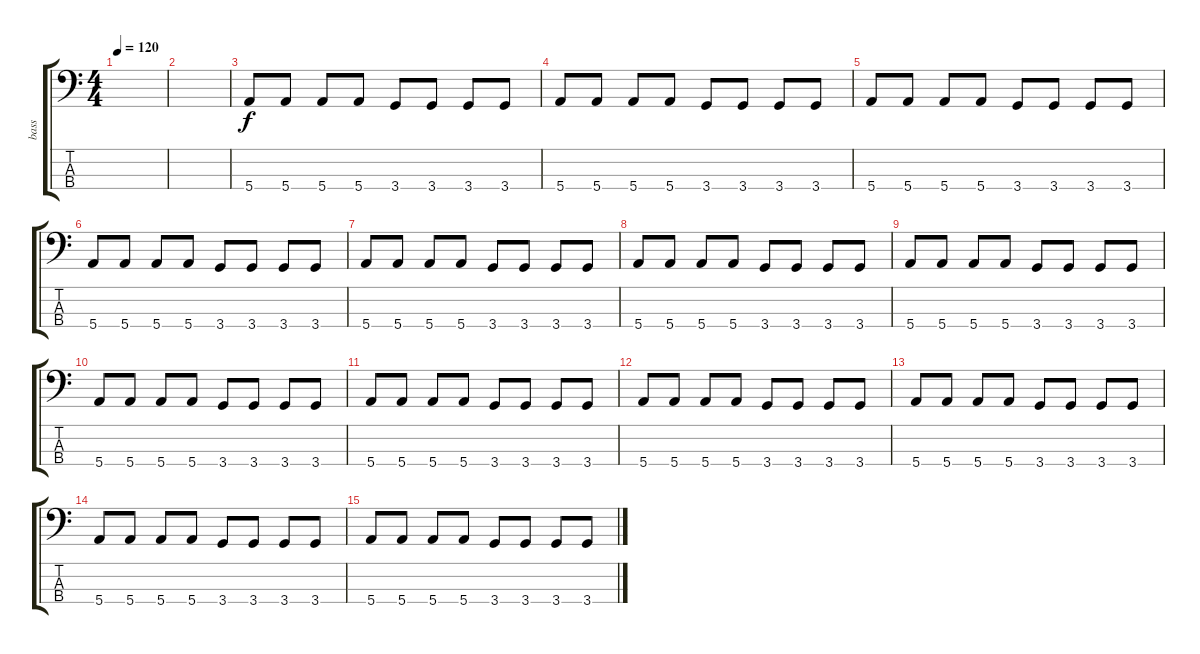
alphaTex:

\track ("bass" "bass") {instrument fretlessbass}
\staff {score tabs}
\tuning (G2 D2 A1 E1) {hide}
\ts (4 4)
\tempo 120
\clef f4
\ks c
|
|
5.4.8 5.4.8 5.4.8 5.4.8 3.4.8 3.4.8 3.4.8 3.4.8 |
5.4.8 5.4.8 5.4.8 5.4.8 3.4.8 3.4.8 3.4.8 3.4.8 |
5.4.8 5.4.8 5.4.8 5.4.8 3.4.8 3.4.8 3.4.8 3.4.8 |
5.4.8 5.4.8 5.4.8 5.4.8 3.4.8 3.4.8 3.4.8 3.4.8 |
5.4.8 5.4.8 5.4.8 5.4.8 3.4.8 3.4.8 3.4.8 3.4.8 |
5.4.8 5.4.8 5.4.8 5.4.8 3.4.8 3.4.8 3.4.8 3.4.8 |
5.4.8 5.4.8 5.4.8 5.4.8 3.4.8 3.4.8 3.4.8 3.4.8 |
5.4.8 5.4.8 5.4.8 5.4.8 3.4.8 3.4.8 3.4.8 3.4.8 |
5.4.8 5.4.8 5.4.8 5.4.8 3.4.8 3.4.8 3.4.8 3.4.8 |
5.4.8 5.4.8 5.4.8 5.4.8 3.4.8 3.4.8 3.4.8 3.4.8 |
5.4.8 5.4.8 5.4.8 5.4.8 3.4.8 3.4.8 3.4.8 3.4.8 |
5.4.8 5.4.8 5.4.8 5.4.8 3.4.8 3.4.8 3.4.8 3.4.8 |
5.4.8 5.4.8 5.4.8 5.4.8 3.4.8 3.4.8 3.4.8 3.4.8
